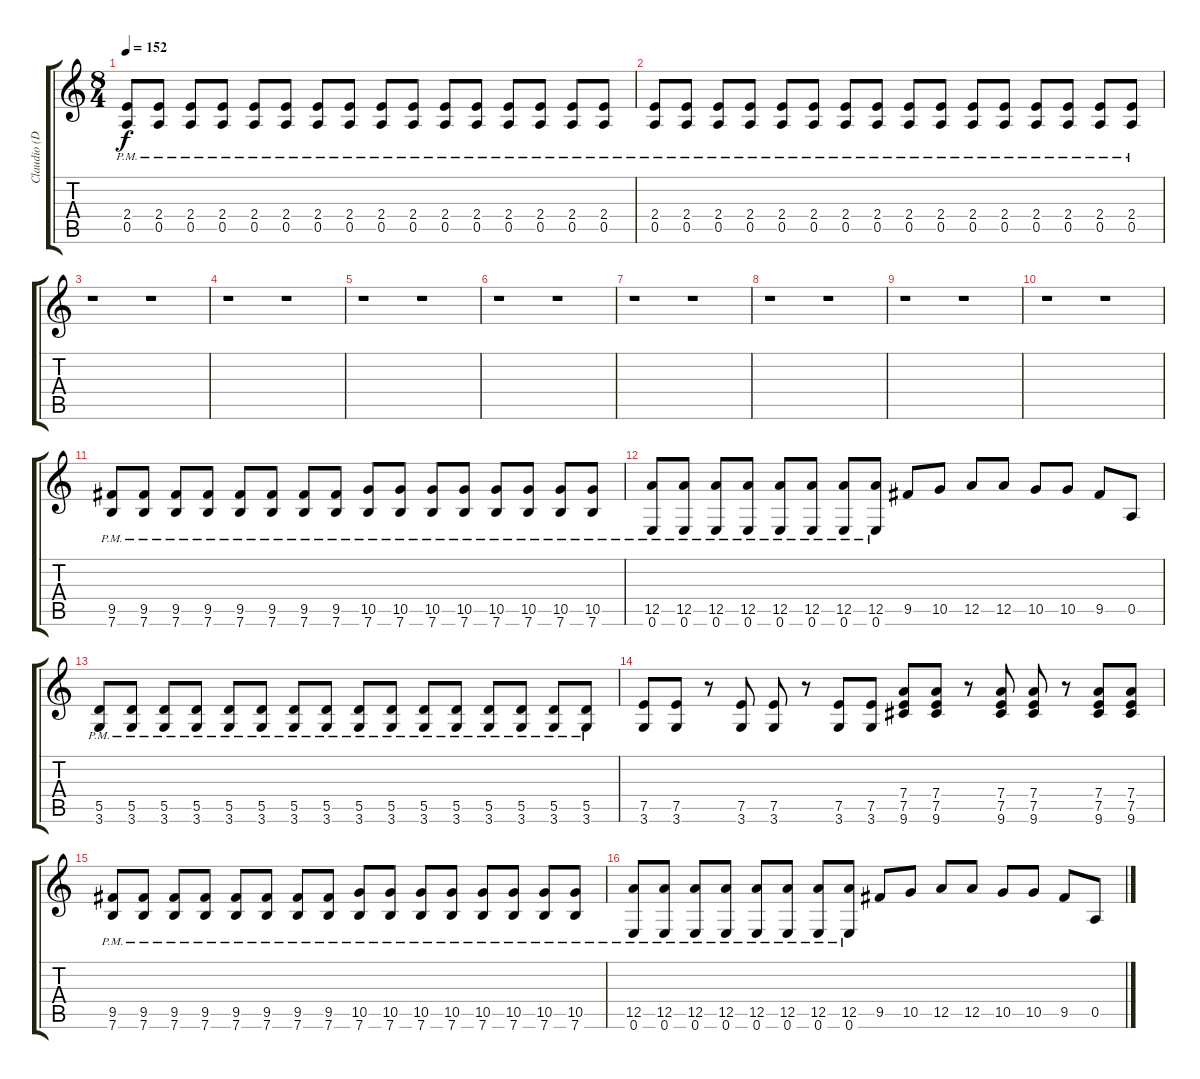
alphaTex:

\track ("Claudio (Distorted)" "Claudio (D") {instrument overdrivenguitar}
\staff {score tabs}
\tuning (E4 B3 G3 D3 A2 E2) {hide}
\ts (8 4)
\tempo 152
\clef g2
\ks c
(2.4{pm} 0.5{pm}).8{dy f} (2.4{pm} 0.5{pm}).8 (2.4{pm} 0.5{pm}).8 (2.4{pm} 0.5{pm}).8 (2.4{pm} 0.5{pm}).8 (2.4{pm} 0.5{pm}).8 (2.4{pm} 0.5{pm}).8 (2.4{pm} 0.5{pm}).8 (2.4{pm} 0.5{pm}).8 (2.4{pm} 0.5{pm}).8 (2.4{pm} 0.5{pm}).8 (2.4{pm} 0.5{pm}).8 (2.4{pm} 0.5{pm}).8 (2.4{pm} 0.5{pm}).8 (2.4{pm} 0.5{pm}).8 (2.4{pm} 0.5{pm}).8 |
(2.4{pm} 0.5{pm}).8 (2.4{pm} 0.5{pm}).8 (2.4{pm} 0.5{pm}).8 (2.4{pm} 0.5{pm}).8 (2.4{pm} 0.5{pm}).8 (2.4{pm} 0.5{pm}).8 (2.4{pm} 0.5{pm}).8 (2.4{pm} 0.5{pm}).8 (2.4{pm} 0.5{pm}).8 (2.4{pm} 0.5{pm}).8 (2.4{pm} 0.5{pm}).8 (2.4{pm} 0.5{pm}).8 (2.4{pm} 0.5{pm}).8 (2.4{pm} 0.5{pm}).8 (2.4{pm} 0.5{pm}).8 (2.4{pm} 0.5{pm}).8 |
r.1 r.1 |
r.1 r.1 |
r.1 r.1 |
r.1 r.1 |
r.1 r.1 |
r.1 r.1 |
r.1 r.1 |
r.1 r.1 |
(9.5{pm} 7.6{pm}).8 (9.5{pm} 7.6{pm}).8 (9.5{pm} 7.6{pm}).8 (9.5{pm} 7.6{pm}).8 (9.5{pm} 7.6{pm}).8 (9.5{pm} 7.6{pm}).8 (9.5{pm} 7.6{pm}).8 (9.5{pm} 7.6{pm}).8 (10.5{pm} 7.6{pm}).8 (10.5{pm} 7.6{pm}).8 (10.5{pm} 7.6{pm}).8 (10.5{pm} 7.6{pm}).8 (10.5{pm} 7.6{pm}).8 (10.5{pm} 7.6{pm}).8 (10.5{pm} 7.6{pm}).8 (10.5{pm} 7.6{pm}).8 |
(12.5{pm} 0.6{pm}).8 (12.5{pm} 0.6{pm}).8 (12.5{pm} 0.6{pm}).8 (12.5{pm} 0.6{pm}).8 (12.5{pm} 0.6{pm}).8 (12.5{pm} 0.6{pm}).8 (12.5{pm} 0.6{pm}).8 (12.5{pm} 0.6{pm}).8 9.5.8 10.5.8 12.5.8 12.5.8 10.5.8 10.5.8 9.5.8 0.5.8 |
(5.5{pm} 3.6{pm}).8 (5.5{pm} 3.6{pm}).8 (5.5{pm} 3.6{pm}).8 (5.5{pm} 3.6{pm}).8 (5.5{pm} 3.6{pm}).8 (5.5{pm} 3.6{pm}).8 (5.5{pm} 3.6{pm}).8 (5.5{pm} 3.6{pm}).8 (5.5{pm} 3.6{pm}).8 (5.5{pm} 3.6{pm}).8 (5.5{pm} 3.6{pm}).8 (5.5{pm} 3.6{pm}).8 (5.5{pm} 3.6{pm}).8 (5.5{pm} 3.6{pm}).8 (5.5{pm} 3.6{pm}).8 (5.5{pm} 3.6{pm}).8 |
(7.5 3.6).8 (7.5 3.6).8 r.8 (7.5 3.6).8 (7.5 3.6).8 r.8 (7.5 3.6).8 (7.5 3.6).8 (7.4 7.5 9.6).8 (7.4 7.5 9.6).8 r.8 (7.4 7.5 9.6).8 (7.4 7.5 9.6).8 r.8 (7.4 7.5 9.6).8 (7.4 7.5 9.6).8 |
(9.5{pm} 7.6{pm}).8 (9.5{pm} 7.6{pm}).8 (9.5{pm} 7.6{pm}).8 (9.5{pm} 7.6{pm}).8 (9.5{pm} 7.6{pm}).8 (9.5{pm} 7.6{pm}).8 (9.5{pm} 7.6{pm}).8 (9.5{pm} 7.6{pm}).8 (10.5{pm} 7.6{pm}).8 (10.5{pm} 7.6{pm}).8 (10.5{pm} 7.6{pm}).8 (10.5{pm} 7.6{pm}).8 (10.5{pm} 7.6{pm}).8 (10.5{pm} 7.6{pm}).8 (10.5{pm} 7.6{pm}).8 (10.5{pm} 7.6{pm}).8 |
(12.5{pm} 0.6{pm}).8 (12.5{pm} 0.6{pm}).8 (12.5{pm} 0.6{pm}).8 (12.5{pm} 0.6{pm}).8 (12.5{pm} 0.6{pm}).8 (12.5{pm} 0.6{pm}).8 (12.5{pm} 0.6{pm}).8 (12.5{pm} 0.6{pm}).8 9.5.8 10.5.8 12.5.8 12.5.8 10.5.8 10.5.8 9.5.8 0.5.8
